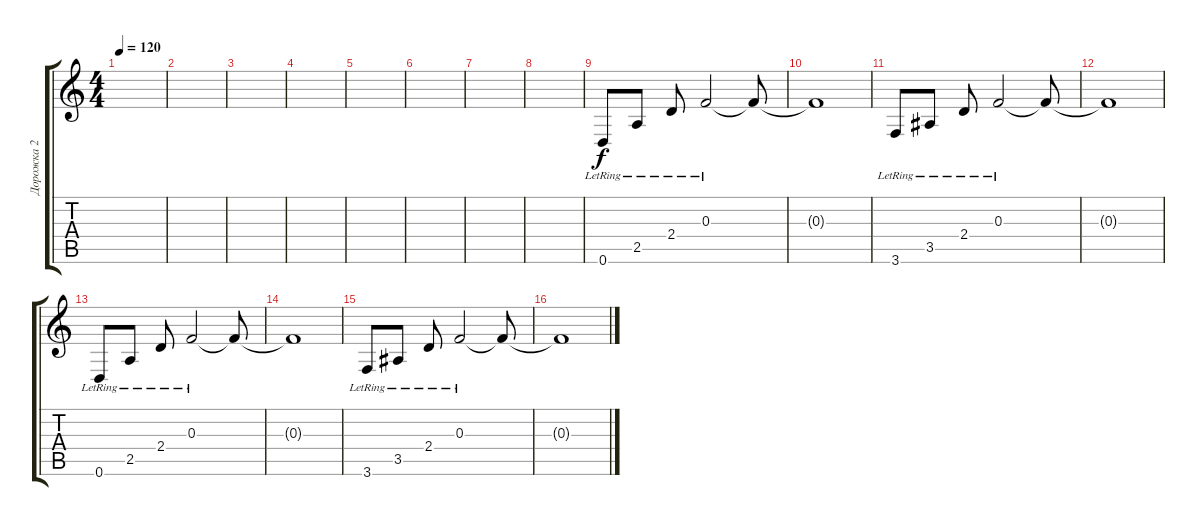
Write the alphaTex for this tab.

\track ("Дорожка 2" "Дорожка 2") {instrument acousticguitarsteel}
\staff {score tabs}
\tuning (D4 A3 F3 C3 G2 D2) {hide}
\ts (4 4)
\tempo 120
\clef g2
\ks c
|
|
|
|
|
|
|
|
0.6{lr}.8 2.5{lr}.8 2.4{lr}.8 0.3{lr}.2 0.3{t}.8 |
0.3{t}.1 |
3.6{lr}.8 3.5{lr}.8 2.4{lr}.8 0.3{lr}.2 0.3{t}.8 |
0.3{t}.1 |
0.6{lr}.8 2.5{lr}.8 2.4{lr}.8 0.3{lr}.2 0.3{t}.8 |
0.3{t}.1 |
3.6{lr}.8 3.5{lr}.8 2.4{lr}.8 0.3{lr}.2 0.3{t}.8 |
0.3{t}.1
